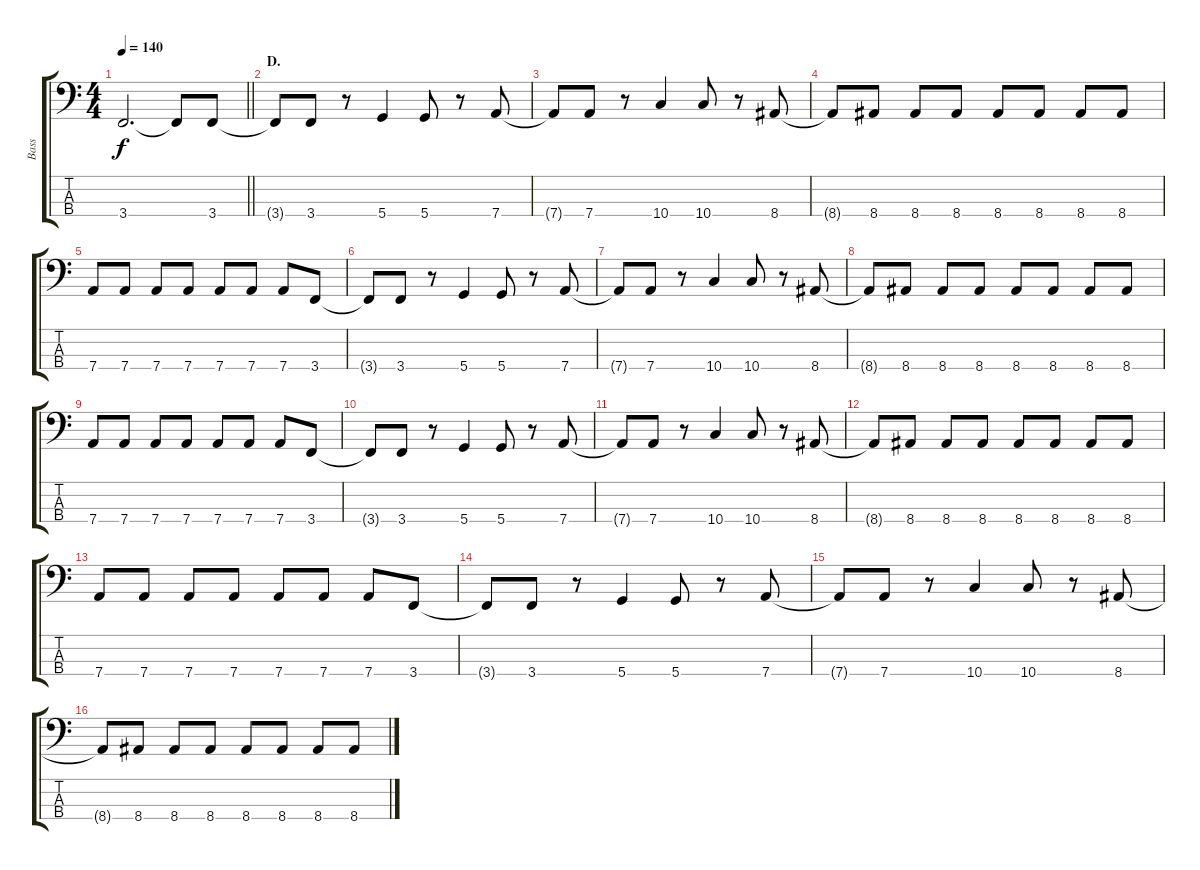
\track ("Bass" "Bass") {instrument electricbasspick}
\staff {score tabs}
\tuning (G2 D2 A1 D1) {hide}
\ts (4 4)
\tempo 140
\clef f4
\barLineRight lightlight
\ks c
3.4{t}.2{d dy f} 3.4{t}.8 3.4.8 |
\section ("" "D.")
3.4{t}.8 3.4.8 r.8 5.4.4 5.4.8 r.8 7.4.8 |
7.4{t}.8 7.4.8 r.8 10.4.4 10.4.8 r.8 8.4.8 |
8.4{t}.8 8.4.8 8.4.8 8.4.8 8.4.8 8.4.8 8.4.8 8.4.8 |
7.4.8 7.4.8 7.4.8 7.4.8 7.4.8 7.4.8 7.4.8 3.4.8 |
3.4{t}.8 3.4.8 r.8 5.4.4 5.4.8 r.8 7.4.8 |
7.4{t}.8 7.4.8 r.8 10.4.4 10.4.8 r.8 8.4.8 |
8.4{t}.8 8.4.8 8.4.8 8.4.8 8.4.8 8.4.8 8.4.8 8.4.8 |
7.4.8 7.4.8 7.4.8 7.4.8 7.4.8 7.4.8 7.4.8 3.4.8 |
3.4{t}.8 3.4.8 r.8 5.4.4 5.4.8 r.8 7.4.8 |
7.4{t}.8 7.4.8 r.8 10.4.4 10.4.8 r.8 8.4.8 |
8.4{t}.8 8.4.8 8.4.8 8.4.8 8.4.8 8.4.8 8.4.8 8.4.8 |
7.4.8 7.4.8 7.4.8 7.4.8 7.4.8 7.4.8 7.4.8 3.4.8 |
3.4{t}.8 3.4.8 r.8 5.4.4 5.4.8 r.8 7.4.8 |
7.4{t}.8 7.4.8 r.8 10.4.4 10.4.8 r.8 8.4.8 |
8.4{t}.8 8.4.8 8.4.8 8.4.8 8.4.8 8.4.8 8.4.8 8.4.8
